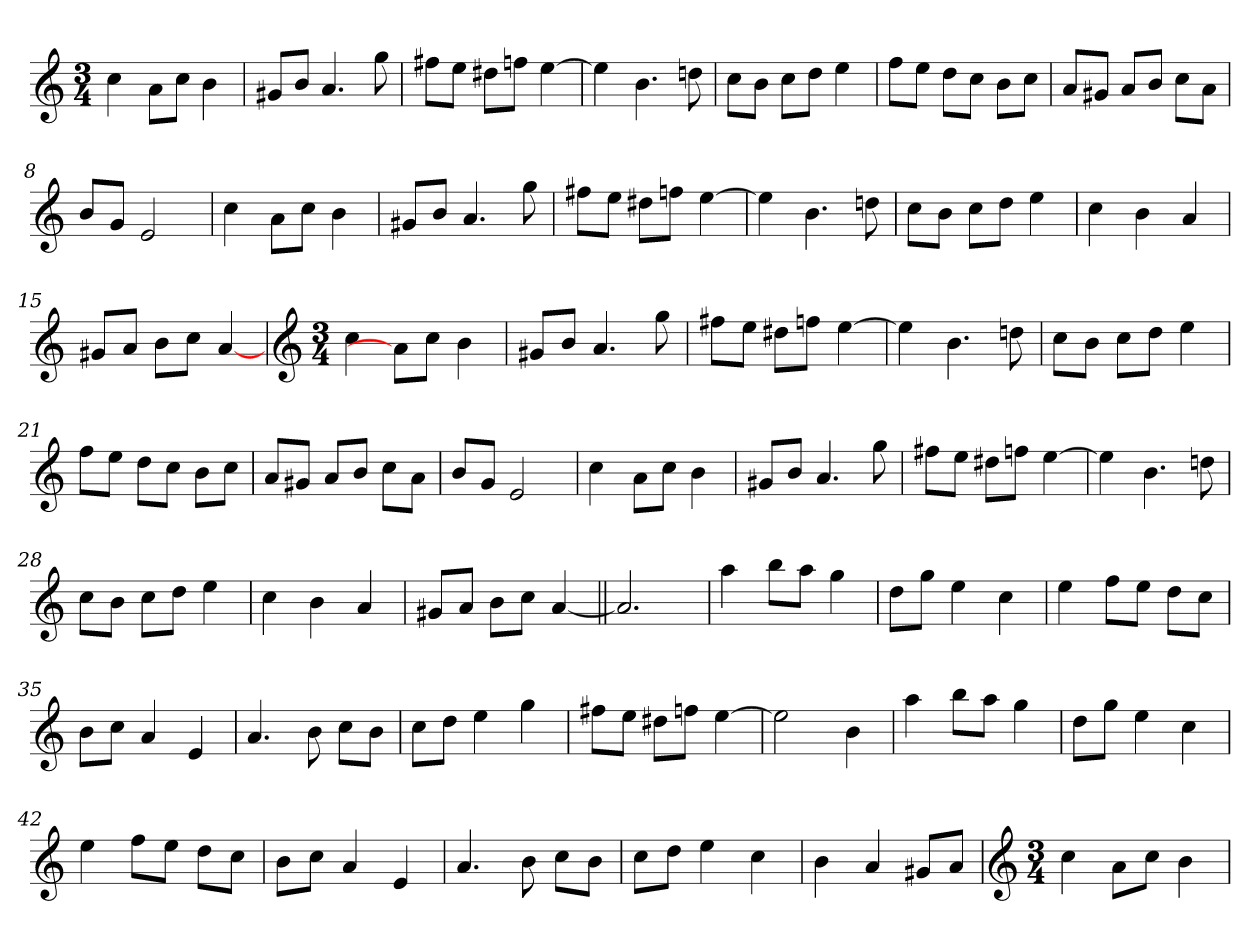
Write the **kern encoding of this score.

**kern
*part1
*staff1
*clefG2
*k[]
*M3/4
=1
4cc\
8a\L
8cc\J
4b\
=2
8g#X/L
8b/J
4.a/
8gg\
=3
8ff#X\L
8ee\J
8dd#X\L
8ffn\J
[4ee\
=4
4ee\]
4.b\
8ddn\
=5
8cc\L
8b\J
8cc\L
8dd\J
4ee\
=6
8ff\L
8ee\J
8dd\L
8cc\J
8b\L
8cc\J
=7
8a/L
8g#X/J
8a/L
8b/J
8cc\L
8a\J
!!LO:LB:g=z
=8
8b/L
8g/J
2e/
=9
4cc\
8a\L
8cc\J
4b\
=10
8g#X/L
8b/J
4.a/
8gg\
=11
8ff#X\L
8ee\J
8dd#X\L
8ffn\J
[4ee\
=12
4ee\]
4.b\
8ddn\
=13
8cc\L
8b\J
8cc\L
8dd\J
4ee\
=14
4cc\
4b\
4a/
=15
8g#X/L
8a/J
8b\L
8cc\J
[4a/
!!LO:LB:g=z
=16
*clefG2
*M3/4
4cc\
8a\L]
8cc\J
4b\
=17
8g#X/L
8b/J
4.a/
8gg\
=18
8ff#X\L
8ee\J
8dd#X\L
8ffn\J
[4ee\
=19
4ee\]
4.b\
8ddn\
=20
8cc\L
8b\J
8cc\L
8dd\J
4ee\
=21
8ff\L
8ee\J
8dd\L
8cc\J
8b\L
8cc\J
=22
8a/L
8g#X/J
8a/L
8b/J
8cc\L
8a\J
!!LO:LB:g=z
=23
8b/L
8g/J
2e/
=24
4cc\
8a\L
8cc\J
4b\
=25
8g#X/L
8b/J
4.a/
8gg\
=26
8ff#X\L
8ee\J
8dd#X\L
8ffn\J
[4ee\
=27
4ee\]
4.b\
8ddn\
=28
8cc\L
8b\J
8cc\L
8dd\J
4ee\
=29
4cc\
4b\
4a/
=30
8g#X/L
8a/J
8b\L
8cc\J
[4a/
=31||
2.a/]
!!LO:LB:g=z
=32
4aa\
8bb\L
8aa\J
4gg\
=33
8dd\L
8gg\J
4ee\
4cc\
=34
4ee\
8ff\L
8ee\J
8dd\L
8cc\J
=35
8b\L
8cc\J
4a/
4e/
=36
4.a/
8b\
8cc\L
8b\J
=37
8cc\L
8dd\J
4ee\
4gg\
=38
8ff#X\L
8ee\J
8dd#X\L
8ffn\J
[4ee\
=39
2ee\]
4b\
!!LO:LB:g=z
=40
4aa\
8bb\L
8aa\J
4gg\
=41
8dd\L
8gg\J
4ee\
4cc\
=42
4ee\
8ff\L
8ee\J
8dd\L
8cc\J
=43
8b\L
8cc\J
4a/
4e/
=44
4.a/
8b\
8cc\L
8b\J
=45
8cc\L
8dd\J
4ee\
4cc\
=46
4b\
4a/
8g#X/L
8a/J
=47
*clefG2
*M3/4
4cc\
8a\L
8cc\J
4b\
=
*-
